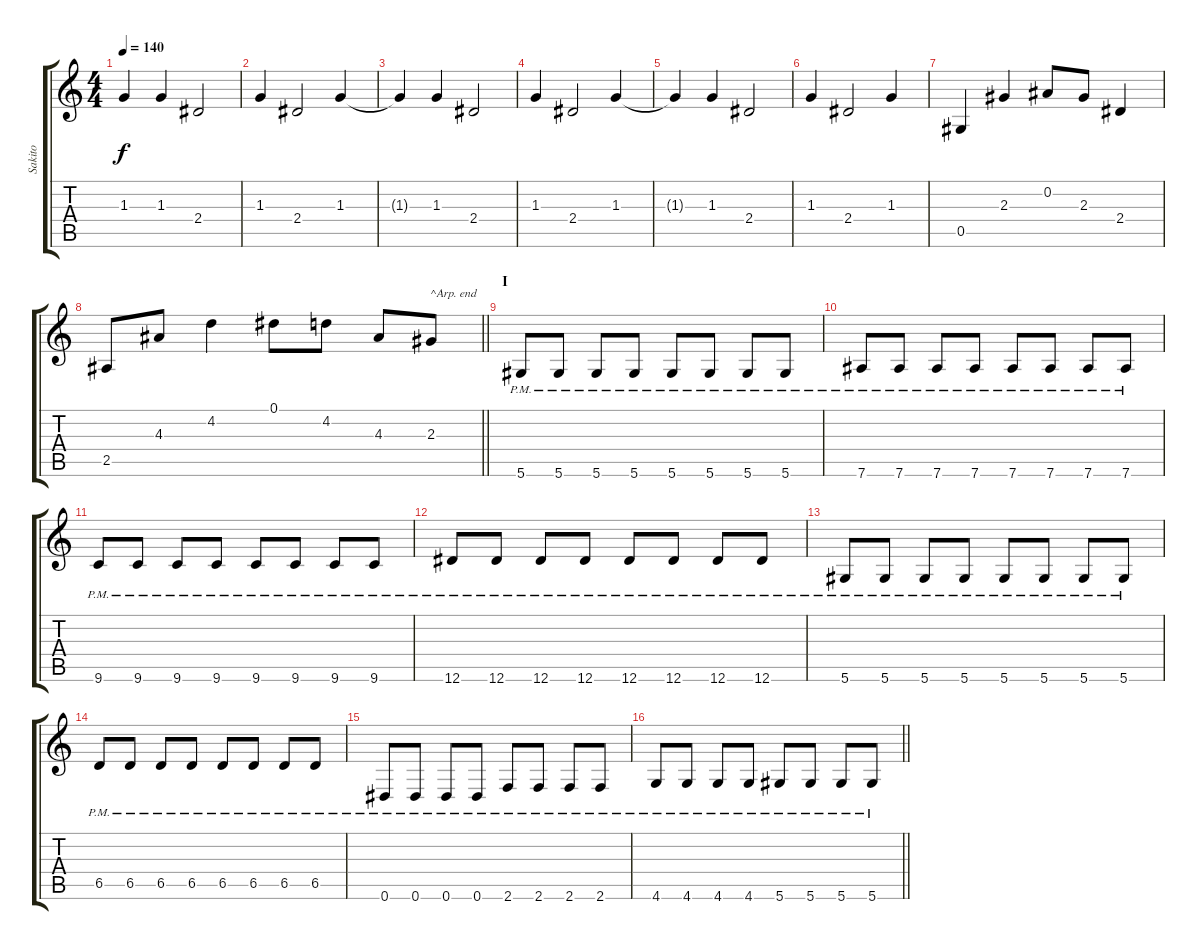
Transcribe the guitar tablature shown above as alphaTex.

\track ("Sakito" "Sakito") {instrument distortionguitar}
\staff {score tabs}
\tuning (Eb4 Bb3 Gb3 Db3 Ab2 Eb2) {hide}
\ts (4 4)
\tempo 140
\clef g2
\ks c
1.3{t}.4{dy f} 1.3.4 2.4.2 |
1.3.4 2.4.2 1.3.4 |
1.3{t}.4 1.3.4 2.4.2 |
1.3.4 2.4.2 1.3.4 |
1.3{t}.4 1.3.4 2.4.2 |
1.3.4 2.4.2 1.3.4 |
0.5.4 2.3.4 0.2.8 2.3.8 2.4.4 |
\barLineRight lightlight
2.5.8 4.3.8 4.2.4 0.1.8 4.2.8 4.3.8 2.3.8{txt "^Arp. end"} |
\section ("" "I")
5.6{pm}.8 5.6{pm}.8 5.6{pm}.8 5.6{pm}.8 5.6{pm}.8 5.6{pm}.8 5.6{pm}.8 5.6{pm}.8 |
7.6{pm}.8 7.6{pm}.8 7.6{pm}.8 7.6{pm}.8 7.6{pm}.8 7.6{pm}.8 7.6{pm}.8 7.6{pm}.8 |
9.6{pm}.8 9.6{pm}.8 9.6{pm}.8 9.6{pm}.8 9.6{pm}.8 9.6{pm}.8 9.6{pm}.8 9.6{pm}.8 |
12.6{pm}.8 12.6{pm}.8 12.6{pm}.8 12.6{pm}.8 12.6{pm}.8 12.6{pm}.8 12.6{pm}.8 12.6{pm}.8 |
5.6{pm}.8 5.6{pm}.8 5.6{pm}.8 5.6{pm}.8 5.6{pm}.8 5.6{pm}.8 5.6{pm}.8 5.6{pm}.8 |
6.5{pm}.8 6.5{pm}.8 6.5{pm}.8 6.5{pm}.8 6.5{pm}.8 6.5{pm}.8 6.5{pm}.8 6.5{pm}.8 |
0.6{pm}.8 0.6{pm}.8 0.6{pm}.8 0.6{pm}.8 2.6{pm}.8 2.6{pm}.8 2.6{pm}.8 2.6{pm}.8 |
\barLineRight lightlight
4.6{pm}.8 4.6{pm}.8 4.6{pm}.8 4.6{pm}.8 5.6{pm}.8 5.6{pm}.8 5.6{pm}.8 5.6{pm}.8
